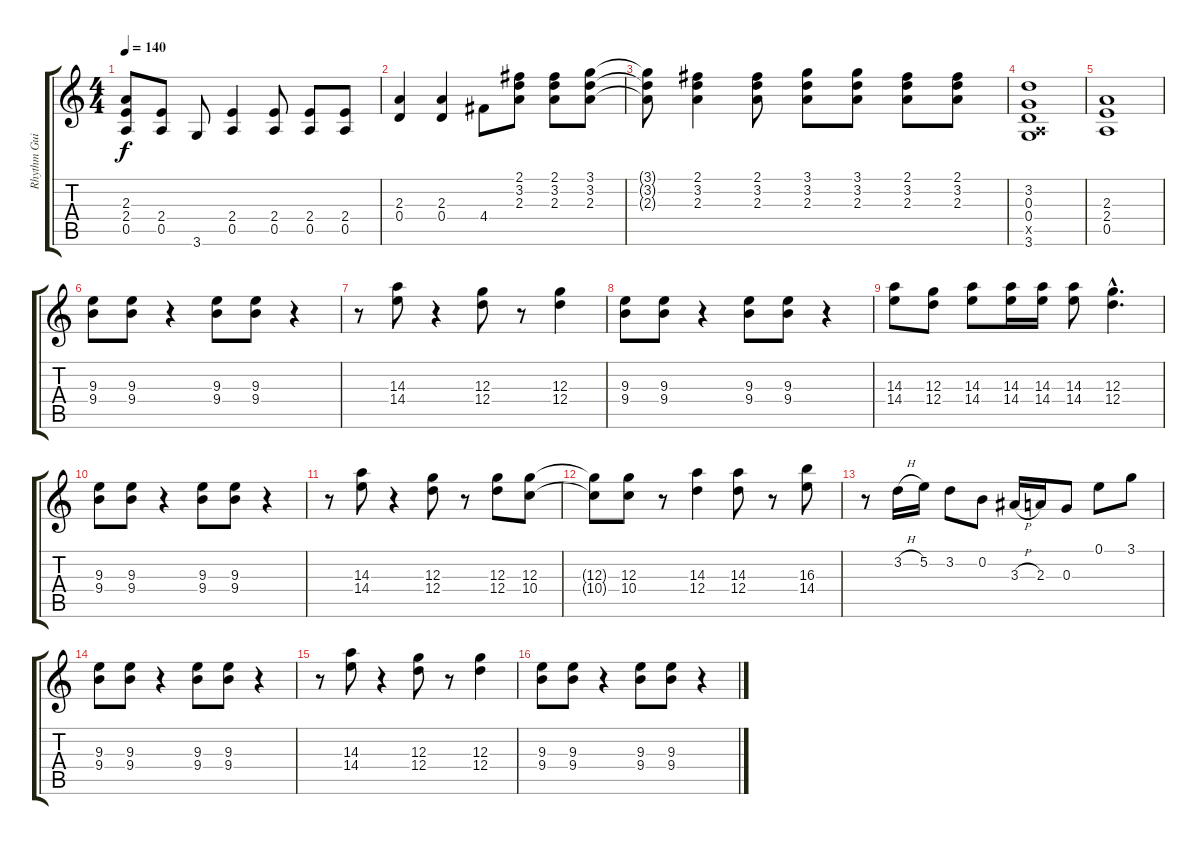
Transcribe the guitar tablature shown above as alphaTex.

\track ("Rhythm Guitar" "Rhythm Gui") {instrument electricguitarjazz}
\staff {score tabs}
\tuning (E4 B3 G3 D3 A2 E2) {hide}
\ts (4 4)
\tempo 140
\clef g2
\ks c
(2.3{t} 2.4{t} 0.5{t}).8{dy f} (2.4 0.5).8 3.6.8 (2.4 0.5).4 (2.4 0.5).8 (2.4 0.5).8 (2.4 0.5).8 |
(2.3 0.4).4 (2.3 0.4).4 4.4.8 (2.1 3.2 2.3).8 (2.1 3.2 2.3).8 (3.1 3.2 2.3).8 |
(3.1{t} 3.2{t} 2.3{t}).8 (2.1 3.2 2.3).4 (2.1 3.2 2.3).8 (3.1 3.2 2.3).8 (3.1 3.2 2.3).8 (2.1 3.2 2.3).8 (2.1 3.2 2.3).8 |
(3.2 0.3 0.4 0.5{x} 3.6).1 |
(2.3 2.4 0.5).1 |
(9.3 9.4).8 (9.3 9.4).8 r.4 (9.3 9.4).8 (9.3 9.4).8 r.4 |
r.8 (14.3 14.4).8 r.4 (12.3 12.4).8 r.8 (12.3 12.4).4 |
(9.3 9.4).8 (9.3 9.4).8 r.4 (9.3 9.4).8 (9.3 9.4).8 r.4 |
(14.3 14.4).8 (12.3 12.4).8 (14.3 14.4).8 (14.3 14.4).16 (14.3 14.4).16 (14.3 14.4).8 (12.3{hac} 12.4{hac}).4{d} |
(9.3 9.4).8 (9.3 9.4).8 r.4 (9.3 9.4).8 (9.3 9.4).8 r.4 |
r.8 (14.3 14.4).8 r.4 (12.3 12.4).8 r.8 (12.3 12.4).8 (12.3 10.4).8 |
(12.3{t} 10.4{t}).8 (12.3 10.4).8 r.8 (14.3 12.4).4 (14.3 12.4).8 r.8 (16.3 14.4).8 |
r.8 3.2{h}.16 5.2.16 3.2.8 0.2.8 3.3{h}.16 2.3.16 0.3.8 0.1.8 3.1.8 |
(9.3 9.4).8 (9.3 9.4).8 r.4 (9.3 9.4).8 (9.3 9.4).8 r.4 |
r.8 (14.3 14.4).8 r.4 (12.3 12.4).8 r.8 (12.3 12.4).4 |
(9.3 9.4).8 (9.3 9.4).8 r.4 (9.3 9.4).8 (9.3 9.4).8 r.4
